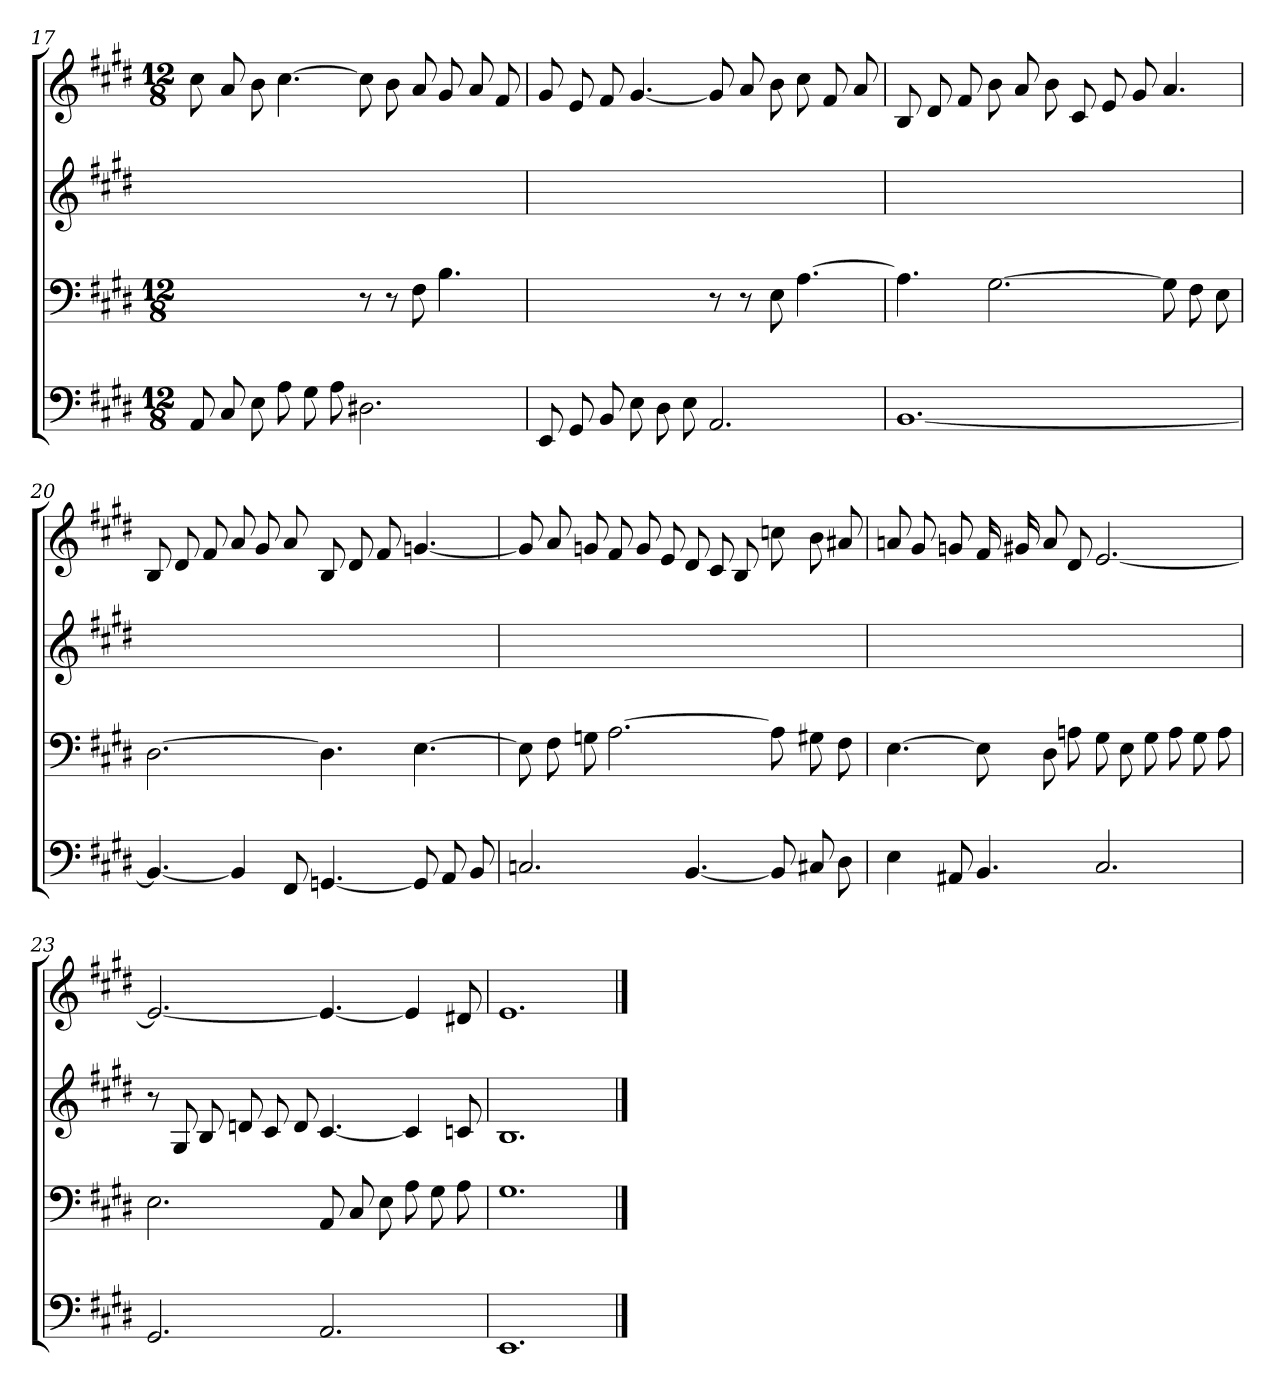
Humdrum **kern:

**kern	**kern	**kern	**kern
*part4	*part3	*part2	*part1
*staff4	*staff3	*staff2	*staff1
*clefF4	*clefF4	*clefG2	*clefG2
*k[f#c#g#d#]	*k[f#c#g#d#]	*k[f#c#g#d#]	*k[f#c#g#d#]
*E:	*E:	*	*E:
*M12/8	*M12/8	*	*M12/8
=17	=17	=17	=17
8AA	2.ryy	1.ryy	8cc#
8C#	.	.	8a
8E	.	.	8b
8A	.	.	[4.cc#
8G#	.	.	.
8A	.	.	.
2.D#X	8r	.	8cc#]
.	8r	.	8b
.	8F#	.	8a
.	4.B	.	8g#
.	.	.	8a
.	.	.	8f#
=18	=18	=18	=18
8EE	2.ryy	1.ryy	8g#
8GG#	.	.	8e
8BB	.	.	8f#
8E	.	.	[4.g#
8D#	.	.	.
8E	.	.	.
2.AA	8r	.	8g#]
.	8r	.	8a
.	8E	.	8b
.	[4.A	.	8cc#
.	.	.	8f#
.	.	.	8a
=19	=19	=19	=19
[1.BB	4.A]	1.ryy	8B
.	.	.	8d#
.	.	.	8f#
.	[2.G#	.	8b
.	.	.	8a
.	.	.	8b
.	.	.	8c#
.	.	.	8e
.	.	.	8g#
.	8G#]	.	4.a
.	8F#	.	.
.	8E	.	.
=20	=20	=20	=20
4.BB_	[2.D#	1.ryy	8B
.	.	.	8d#
.	.	.	8f#
4BB]	.	.	8a
.	.	.	8g#
8FF#	.	.	8a
[4.GGn	4.D#]	.	8B
.	.	.	8d#
.	.	.	8f#
8GG]	[4.E	.	[4.gn
8AA	.	.	.
8BB	.	.	.
=21	=21	=21	=21
2.Cn	8E]	1.ryy	8gn]
.	8F#	.	8a
.	8Gn	.	8gn
.	[2.A	.	8f#
.	.	.	8g
.	.	.	8e
[4.BB	.	.	8d#
.	.	.	8c#
.	.	.	8B
8BB]	8A]	.	8ccn
8C#X	8G#X	.	8b
8D#	8F#	.	8a#X
=22	=22	=22	=22
4E	[4.E	1.ryy	8an
.	.	.	8g#
8AA#X	.	.	8gn
4.BB	8E]	.	16f#
.	.	.	16g#X
.	8D#	.	8a
.	8An	.	8d#
2.C#	8G#	.	[2.e
.	8E	.	.
.	8G#	.	.
.	8A	.	.
.	8G#	.	.
.	8A	.	.
=23	=23	=23	=23
2.GG#	2.E	8r	2.e_
.	.	8G#	.
.	.	8B	.
.	.	8dn	.
.	.	8c#	.
.	.	8d	.
2.AA	8AA	[4.c#	4.e_
.	8C#	.	.
.	8E	.	.
.	8A	4c#]	4e]
.	8G#	.	.
.	8A	8cn	8d#X
=24	=24	=24	=24
1.EE	1.G#	1.B	1.e
==	==	==	==
*-	*-	*-	*-
